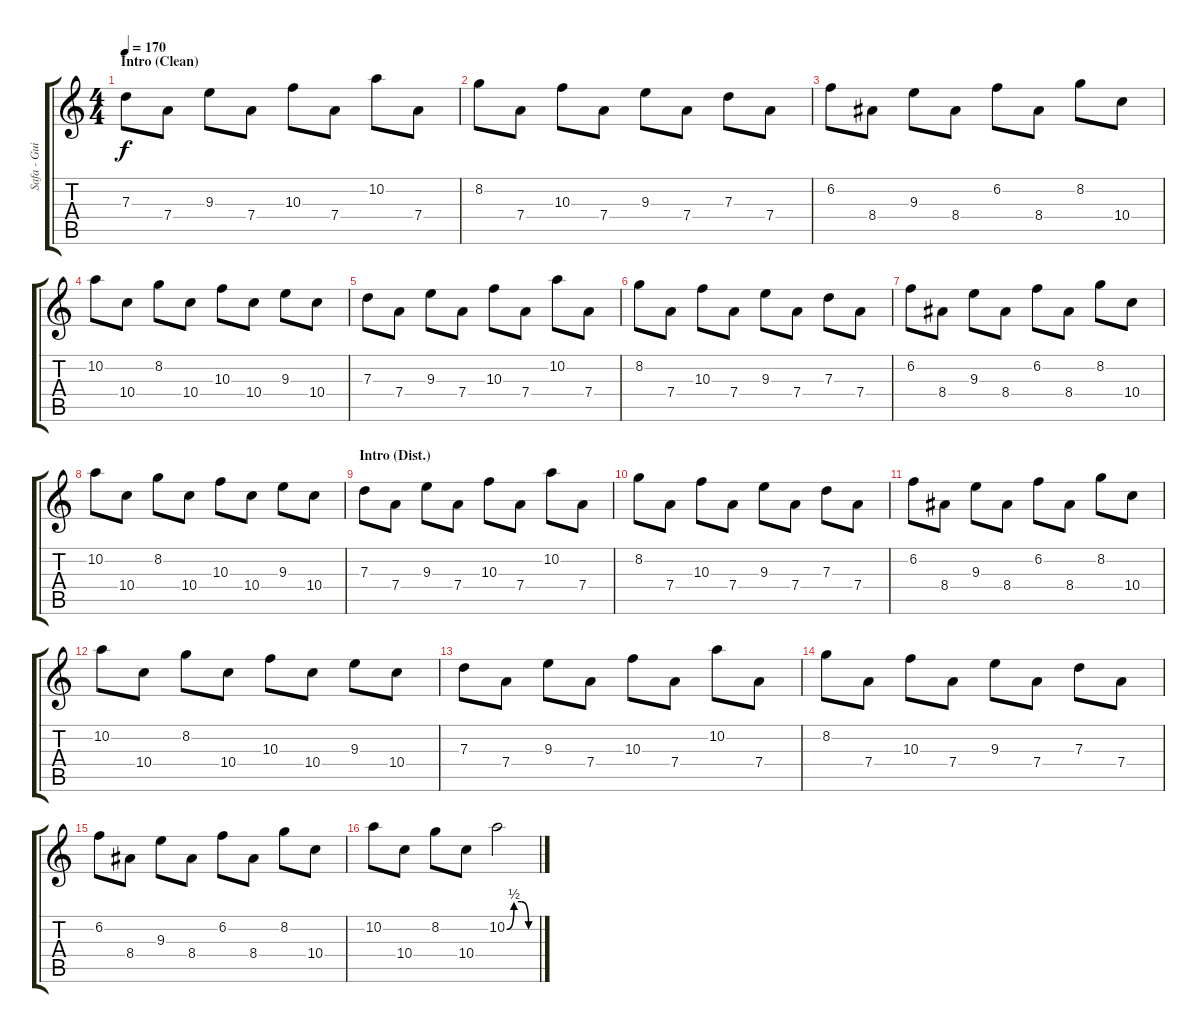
\track ("Safa - Guitar 1" "Safa - Gui") {instrument distortionguitar}
\staff {score tabs}
\tuning (E4 B3 G3 D3 A2 E2) {hide}
\ts (4 4)
\section ("" "Intro (Clean)")
\tempo 170
\clef g2
\ks c
7.3.8{dy f instrument acousticguitarsteel} 7.4.8 9.3.8 7.4.8 10.3.8 7.4.8 10.2.8 7.4.8 |
8.2.8 7.4.8 10.3.8 7.4.8 9.3.8 7.4.8 7.3.8 7.4.8 |
6.2.8 8.4.8 9.3.8 8.4.8 6.2.8 8.4.8 8.2.8 10.4.8 |
10.2.8 10.4.8 8.2.8 10.4.8 10.3.8 10.4.8 9.3.8 10.4.8 |
7.3.8{instrument acousticguitarsteel} 7.4.8 9.3.8 7.4.8 10.3.8 7.4.8 10.2.8 7.4.8 |
8.2.8 7.4.8 10.3.8 7.4.8 9.3.8 7.4.8 7.3.8 7.4.8 |
6.2.8 8.4.8 9.3.8 8.4.8 6.2.8 8.4.8 8.2.8 10.4.8 |
10.2.8 10.4.8 8.2.8 10.4.8 10.3.8 10.4.8 9.3.8 10.4.8 |
\section ("" "Intro (Dist.)")
7.3.8{instrument distortionguitar} 7.4.8 9.3.8 7.4.8 10.3.8 7.4.8 10.2.8 7.4.8 |
8.2.8 7.4.8 10.3.8 7.4.8 9.3.8 7.4.8 7.3.8 7.4.8 |
6.2.8 8.4.8 9.3.8 8.4.8 6.2.8 8.4.8 8.2.8 10.4.8 |
10.2.8 10.4.8 8.2.8 10.4.8 10.3.8 10.4.8 9.3.8 10.4.8 |
7.3.8 7.4.8 9.3.8 7.4.8 10.3.8 7.4.8 10.2.8 7.4.8 |
8.2.8 7.4.8 10.3.8 7.4.8 9.3.8 7.4.8 7.3.8 7.4.8 |
6.2.8 8.4.8 9.3.8 8.4.8 6.2.8 8.4.8 8.2.8 10.4.8 |
10.2.8 10.4.8 8.2.8 10.4.8 10.2{be (custom 0 0 15 2 30 2 45 0 60 0)}.2
